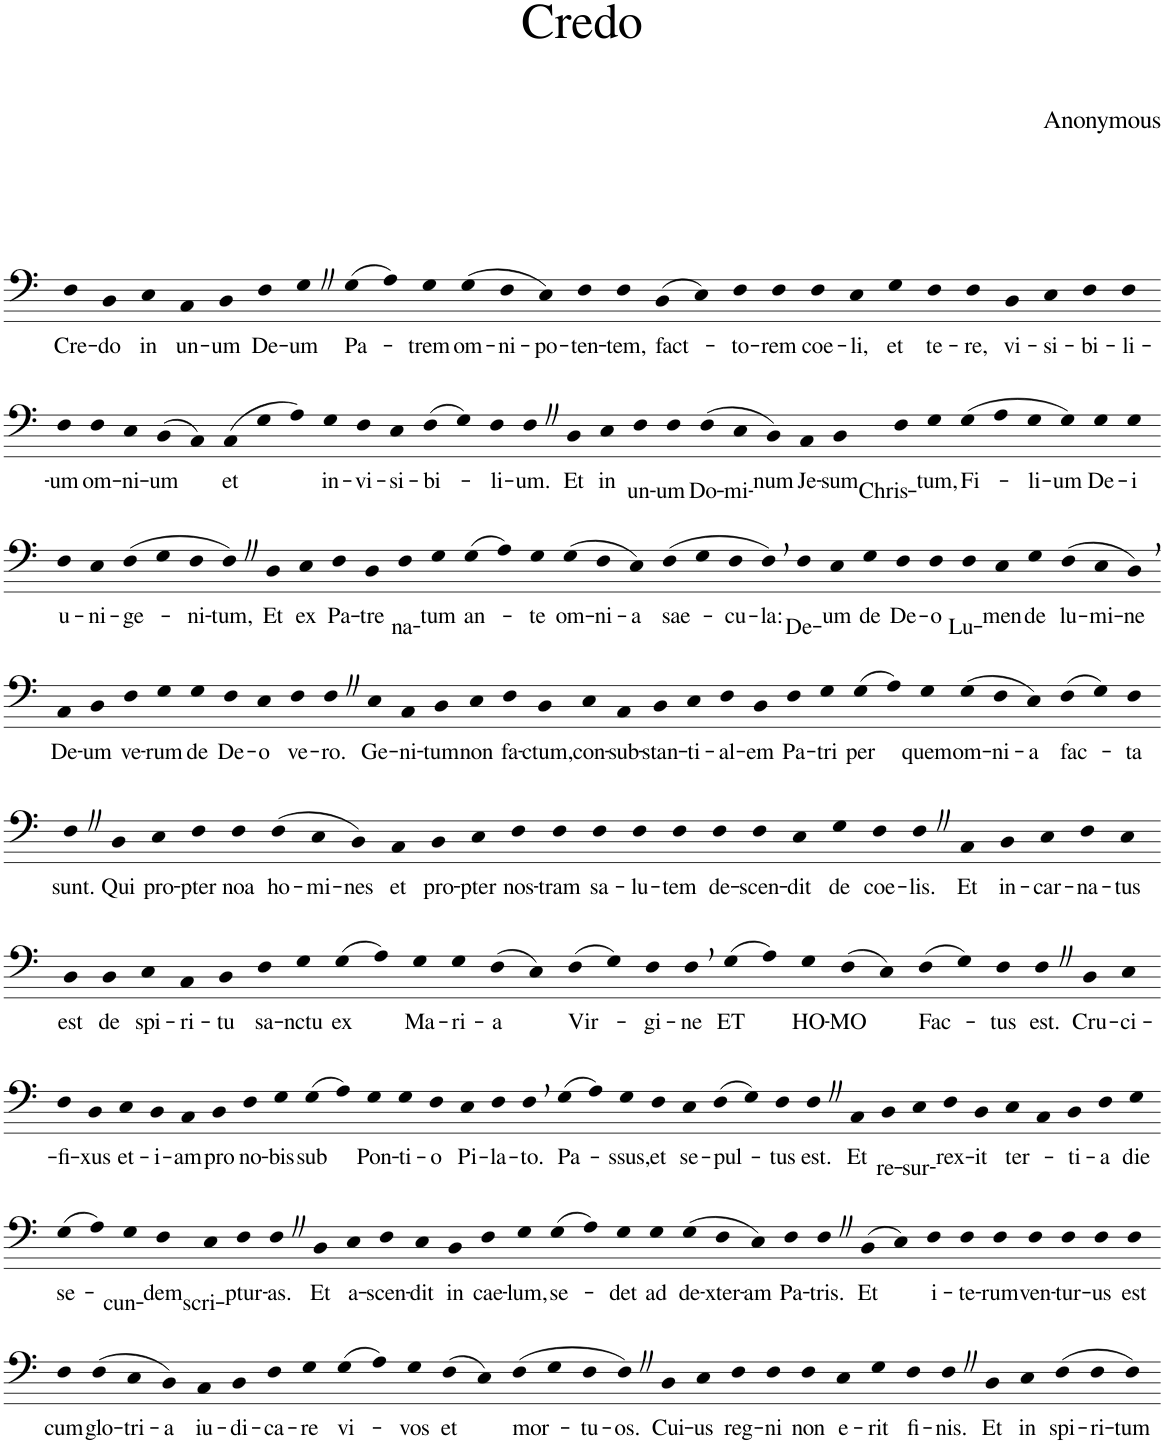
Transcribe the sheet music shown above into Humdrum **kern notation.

**kern	**text
*part1	*part1
*staff1	*staff1
*I"Piano	*
*I'Pno.	*
*clefF5	*
*k[]	*
*M63/4	*
=1	=1
!	!LO:LY:b
4D	Cre-
!	!LO:LY:b
4BB	-do
!	!LO:LY:b
4C	in
!	!LO:LY:b
4AA	un-
!	!LO:LY:b
4BB	-um
!	!LO:LY:b
4D	De-
!	!LO:LY:b
4EZ	-um
!	!LO:LY:b
(4E	Pa-
4F)	.
!	!LO:LY:b
4E	-trem
!	!LO:LY:b
(4E	om-
!	!LO:LY:b
4D	-ni-
!	!LO:LY:b
4C)	-po-
!	!LO:LY:b
4D	-ten-
!	!LO:LY:b
4D	-tem,
!	!LO:LY:b
(4BB	fact-
4C)	.
!	!LO:LY:b
4D	-to-
!	!LO:LY:b
4D	-rem
!	!LO:LY:b
4D	coe-
!	!LO:LY:b
4C	-li,
!	!LO:LY:b
4E	et
!	!LO:LY:b
4D	te-
!	!LO:LY:b
4D	-re,
!	!LO:LY:b
4BB	vi-
!	!LO:LY:b
4C	-si-
!	!LO:LY:b
4D	-bi-
!	!LO:LY:b
4D	-li-
!!LO:LB:g=z
=2-	=2-
!	!LO:LY:b
4D	-um
!	!LO:LY:b
4D	om-
!	!LO:LY:b
4C	-ni-
!	!LO:LY:b
(4BB	-um
4AA)	.
!	!LO:LY:b
(4AA	et
4E	.
4F)	.
!	!LO:LY:b
4E	in-
!	!LO:LY:b
4D	-vi-
!	!LO:LY:b
4C	-si-
!	!LO:LY:b
(4D	-bi-
4E)	.
!	!LO:LY:b
4D	-li-
!	!LO:LY:b
4DZ	-um.
!	!LO:LY:b
4BB	Et
!	!LO:LY:b
4C	in
!	!LO:LY:b
4D	un-
!	!LO:LY:b
4D	-um
!	!LO:LY:b
(4D	Do-
!	!LO:LY:b
4C	-mi-
!	!LO:LY:b
4BB)	-num
!	!LO:LY:b
4AA	Je-
!	!LO:LY:b
4BB	-sum
!	!LO:LY:b
4D	Chris-
!	!LO:LY:b
4E	-tum,
!	!LO:LY:b
(4E	Fi-
4F	.
!	!LO:LY:b
4E	-li-
!	!LO:LY:b
4E)	-um
!	!LO:LY:b
4E	De-
!	!LO:LY:b
4E	-i
!!LO:LB:g=z
=3-	=3-
!	!LO:LY:b
4D	u-
!	!LO:LY:b
4C	-ni-
!	!LO:LY:b
(4D	-ge-
4E	.
!	!LO:LY:b
4D	-ni-
!	!LO:LY:b
4DZ)	-tum,
!	!LO:LY:b
4BB	Et
!	!LO:LY:b
4C	ex
!	!LO:LY:b
4D	Pa-
!	!LO:LY:b
4BB	-tre
!	!LO:LY:b
4D	na-
!	!LO:LY:b
4E	-tum
!	!LO:LY:b
(4E	an-
4F)	.
!	!LO:LY:b
4E	-te
!	!LO:LY:b
(4E	om-
!	!LO:LY:b
4D	-ni-
!	!LO:LY:b
4C)	-a
!	!LO:LY:b
(4D	sae-
4E	.
!	!LO:LY:b
4D	-cu-
!	!LO:LY:b
4D,)	-la:
!	!LO:LY:b
4D	De-
!	!LO:LY:b
4C	-um
!	!LO:LY:b
4E	de
!	!LO:LY:b
4D	De-
!	!LO:LY:b
4D	-o
!	!LO:LY:b
4D	Lu-
!	!LO:LY:b
4C	-men
!	!LO:LY:b
4E	de
!	!LO:LY:b
(4D	lu-
!	!LO:LY:b
4C	-mi-
!	!LO:LY:b
4BB,)	-ne
!!LO:LB:g=z
=4-	=4-
!	!LO:LY:b
4AA	De-
!	!LO:LY:b
4BB	-um
!	!LO:LY:b
4D	ve-
!	!LO:LY:b
4E	-rum
!	!LO:LY:b
4E	de
!	!LO:LY:b
4D	De-
!	!LO:LY:b
4C	-o
!	!LO:LY:b
4D	ve-
!	!LO:LY:b
4DZ	-ro.
!	!LO:LY:b
4C	Ge-
!	!LO:LY:b
4AA	-ni-
!	!LO:LY:b
4BB	-tum
!	!LO:LY:b
4C	non
!	!LO:LY:b
4D	fa-
!	!LO:LY:b
4BB	-ctum,
!	!LO:LY:b
4C	con-
!	!LO:LY:b
4AA	-sub-
!	!LO:LY:b
4BB	-stan-
!	!LO:LY:b
4C	-ti-
!	!LO:LY:b
4D	-al-
!	!LO:LY:b
4BB	-em
!	!LO:LY:b
4D	Pa-
!	!LO:LY:b
4E	-tri
!	!LO:LY:b
(4E	per
4F)	.
!	!LO:LY:b
4E	quem
!	!LO:LY:b
(4E	om-
!	!LO:LY:b
4D	-ni-
!	!LO:LY:b
4C)	-a
!	!LO:LY:b
(4D	fac-
4E)	.
!	!LO:LY:b
4D	-ta
!!LO:LB:g=z
=5-	=5-
!	!LO:LY:b
4DZ	sunt.
!	!LO:LY:b
4BB	Qui
!	!LO:LY:b
4C	pro-
!	!LO:LY:b
4D	-pter
!	!LO:LY:b
4D	noa
!	!LO:LY:b
(4D	ho-
!	!LO:LY:b
4C	-mi-
!	!LO:LY:b
4BB)	-nes
!	!LO:LY:b
4AA	et
!	!LO:LY:b
4BB	pro-
!	!LO:LY:b
4C	-pter
!	!LO:LY:b
4D	nos-
!	!LO:LY:b
4D	-tram
!	!LO:LY:b
4D	sa-
!	!LO:LY:b
4D	-lu-
!	!LO:LY:b
4D	-tem
!	!LO:LY:b
4D	de-
!	!LO:LY:b
4D	-scen-
!	!LO:LY:b
4C	-dit
!	!LO:LY:b
4E	de
!	!LO:LY:b
4D	coe-
!	!LO:LY:b
4DZ	-lis.
!	!LO:LY:b
4AA	Et
!	!LO:LY:b
4BB	in-
!	!LO:LY:b
4C	-car-
!	!LO:LY:b
4D	-na-
!	!LO:LY:b
4C	-tus
!!LO:LB:g=z
=6-	=6-
!	!LO:LY:b
4BB	est
!	!LO:LY:b
4BB	de
!	!LO:LY:b
4C	spi-
!	!LO:LY:b
4AA	-ri-
!	!LO:LY:b
4BB	-tu
!	!LO:LY:b
4D	sa-
!	!LO:LY:b
4E	-nctu
!	!LO:LY:b
(4E	ex
4F)	.
!	!LO:LY:b
4E	Ma-
!	!LO:LY:b
4E	-ri-
!	!LO:LY:b
(4D	-a
4C)	.
!	!LO:LY:b
(4D	Vir-
4E)	.
!	!LO:LY:b
4D	-gi-
!	!LO:LY:b
4D,	-ne
!	!LO:LY:b
(4E	ET
4F)	.
!	!LO:LY:b
4E	HO-
!	!LO:LY:b
(4D	-MO
4C)	.
!	!LO:LY:b
(4D	Fac-
4E)	.
!	!LO:LY:b
4D	-tus
!	!LO:LY:b
4DZ	est.
!	!LO:LY:b
4BB	Cru-
!	!LO:LY:b
4C	-ci-
!!LO:LB:g=z
=7-	=7-
!	!LO:LY:b
4D	-fi-
!	!LO:LY:b
4BB	-xus
!	!LO:LY:b
4C	et-
!	!LO:LY:b
4BB	-i-
!	!LO:LY:b
4AA	-am
!	!LO:LY:b
4BB	pro
!	!LO:LY:b
4D	no-
!	!LO:LY:b
4E	-bis
!	!LO:LY:b
(4E	sub
4F)	.
!	!LO:LY:b
4E	Pon-
!	!LO:LY:b
4E	-ti-
!	!LO:LY:b
4D	-o
!	!LO:LY:b
4C	Pi-
!	!LO:LY:b
4D	-la-
!	!LO:LY:b
4D,	-to.
!	!LO:LY:b
(4E	Pa-
4F)	.
!	!LO:LY:b
4E	-ssus,
!	!LO:LY:b
4D	et
!	!LO:LY:b
4C	se-
!	!LO:LY:b
(4D	-pul-
4E)	.
!	!LO:LY:b
4D	-tus
!	!LO:LY:b
4DZ	est.
!	!LO:LY:b
4AA	Et
!	!LO:LY:b
4BB	re-
!	!LO:LY:b
4C	-sur-
!	!LO:LY:b
4D	-rex-
!	!LO:LY:b
4BB	-it
!	!LO:LY:b
4C	ter-
4AA	.
!	!LO:LY:b
4BB	-ti-
!	!LO:LY:b
4D	-a
!	!LO:LY:b
4E	die
!!LO:LB:g=z
=8-	=8-
!	!LO:LY:b
(4E	se-
4F)	.
!	!LO:LY:b
4E	-cun-
!	!LO:LY:b
4D	-dem
!	!LO:LY:b
4C	scri-
!	!LO:LY:b
4D	-ptur-
!	!LO:LY:b
4DZ	-as.
!	!LO:LY:b
4BB	Et
!	!LO:LY:b
4C	a-
!	!LO:LY:b
4D	-scen-
!	!LO:LY:b
4C	-dit
!	!LO:LY:b
4BB	in
!	!LO:LY:b
4D	cae-
!	!LO:LY:b
4E	-lum,
!	!LO:LY:b
(4E	se-
4F)	.
!	!LO:LY:b
4E	-det
!	!LO:LY:b
4E	ad
!	!LO:LY:b
(4E	de-
!	!LO:LY:b
4D	-xter-
!	!LO:LY:b
4C)	-am
!	!LO:LY:b
4D	Pa-
!	!LO:LY:b
4DZ	-tris.
!	!LO:LY:b
(4BB	Et
4C)	.
!	!LO:LY:b
4D	i-
!	!LO:LY:b
4D	-te-
!	!LO:LY:b
4D	-rum
!	!LO:LY:b
4D	ven-
!	!LO:LY:b
4D	-tur-
!	!LO:LY:b
4D	-us
!	!LO:LY:b
4D	est
!!LO:LB:g=z
=9-	=9-
!	!LO:LY:b
4D	cum
!	!LO:LY:b
(4D	glo-
!	!LO:LY:b
4C	-tri-
!	!LO:LY:b
4BB)	-a
!	!LO:LY:b
4AA	iu-
!	!LO:LY:b
4BB	-di-
!	!LO:LY:b
4D	-ca-
!	!LO:LY:b
4E	-re
!	!LO:LY:b
(4E	vi-
4F)	.
!	!LO:LY:b
4E	-vos
!	!LO:LY:b
(4D	et
4C)	.
!	!LO:LY:b
(4D	mor-
4E	.
!	!LO:LY:b
4D	-tu-
!	!LO:LY:b
4DZ)	-os.
!	!LO:LY:b
4BB	Cui-
!	!LO:LY:b
4C	-us
!	!LO:LY:b
4D	reg-
!	!LO:LY:b
4D	-ni
!	!LO:LY:b
4D	non
!	!LO:LY:b
4C	e-
!	!LO:LY:b
4E	-rit
!	!LO:LY:b
4D	fi-
!	!LO:LY:b
4DZ	-nis.
!	!LO:LY:b
4BB	Et
!	!LO:LY:b
4C	in
!	!LO:LY:b
(4D	spi-
!	!LO:LY:b
4D	-ri-
!	!LO:LY:b
4D)	-tum
=-	=-
*-	*-
